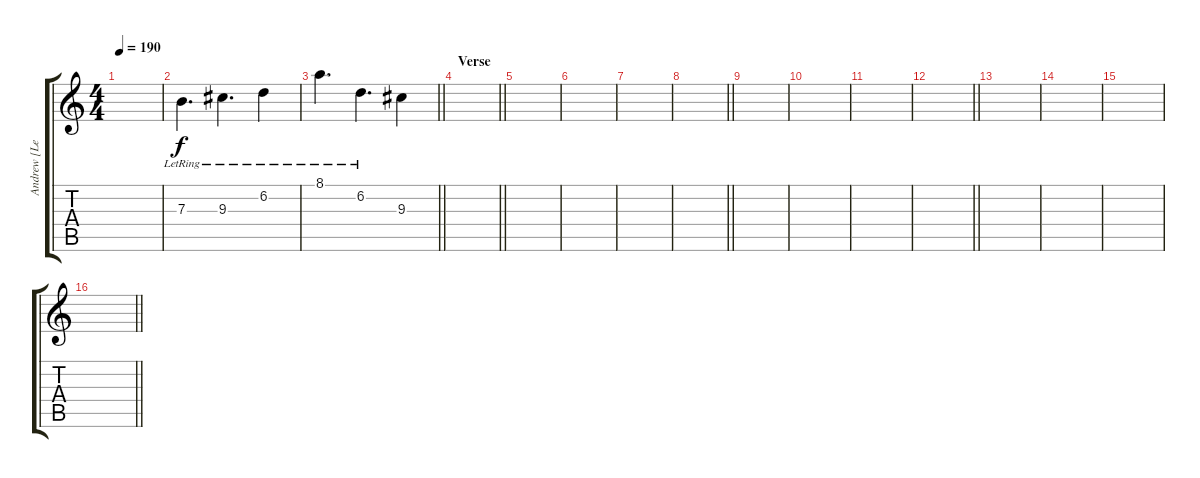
\track ("Andrew [Lead]" "Andrew [Le") {instrument distortionguitar}
\staff {score tabs}
\tuning (Db4 Ab3 E3 B2 Gb2 B1) {hide}
\ts (4 4)
\tempo 190
\clef g2
\ks c
|
7.3{lr}.4{d} 9.3{lr}.4{d} 6.2{lr}.4 |
\barLineRight lightlight
8.1{lr}.4{d} 6.2{lr}.4{d} 9.3.4 |
\section ("" "Verse")
\barLineRight lightlight
|
|
|
|
\barLineRight lightlight
|
|
|
|
\barLineRight lightlight
|
|
|
|
\barLineRight lightlight
